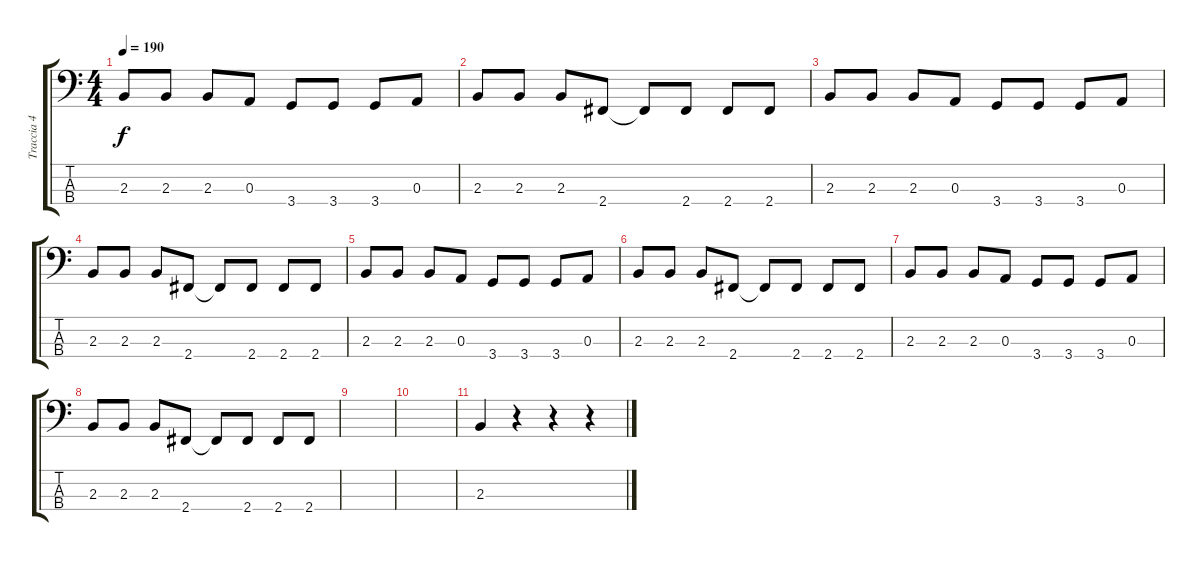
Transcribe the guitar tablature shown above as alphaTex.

\track ("Traccia 4" "Traccia 4") {instrument electricbasspick}
\staff {score tabs}
\tuning (G2 D2 A1 E1) {hide}
\ts (4 4)
\tempo 190
\clef f4
\ks c
2.3.8{dy f} 2.3.8 2.3.8 0.3.8 3.4.8 3.4.8 3.4.8 0.3.8 |
2.3.8 2.3.8 2.3.8 2.4.8 2.4{t}.8 2.4.8 2.4.8 2.4.8 |
2.3.8 2.3.8 2.3.8 0.3.8 3.4.8 3.4.8 3.4.8 0.3.8 |
2.3.8 2.3.8 2.3.8 2.4.8 2.4{t}.8 2.4.8 2.4.8 2.4.8 |
2.3.8 2.3.8 2.3.8 0.3.8 3.4.8 3.4.8 3.4.8 0.3.8 |
2.3.8 2.3.8 2.3.8 2.4.8 2.4{t}.8 2.4.8 2.4.8 2.4.8 |
2.3.8 2.3.8 2.3.8 0.3.8 3.4.8 3.4.8 3.4.8 0.3.8 |
2.3.8 2.3.8 2.3.8 2.4.8 2.4{t}.8 2.4.8 2.4.8 2.4.8 |
|
|
2.3.4 r.4 r.4 r.4
